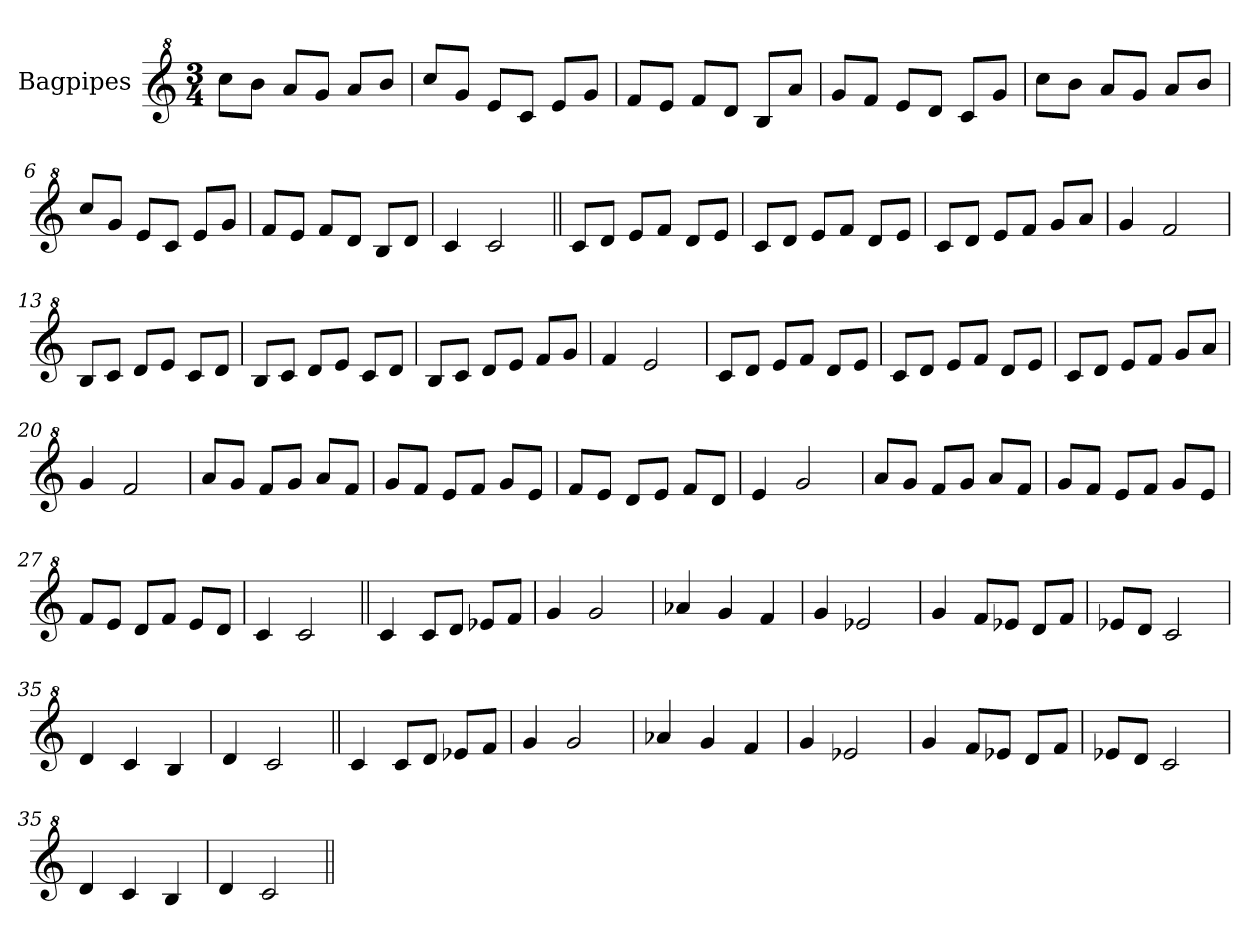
**kern
*part1
*staff1
*I"Bagpipes
*I'Bag
*clefG^2
*k[]
*M3/4
*MM130
=1
8ccc\L
8bb\J
8aa/L
8gg/J
8aa/L
8bb/J
=2
8ccc/L
8gg/J
8ee/L
8cc/J
8ee/L
8gg/J
=3
8ff/L
8ee/J
8ff/L
8dd/J
8b/L
8aa/J
=4
8gg/L
8ff/J
8ee/L
8dd/J
8cc/L
8gg/J
=5
8ccc\L
8bb\J
8aa/L
8gg/J
8aa/L
8bb/J
=6
8ccc/L
8gg/J
8ee/L
8cc/J
8ee/L
8gg/J
=7
8ff/L
8ee/J
8ff/L
8dd/J
8b/L
8dd/J
=8
4cc/
2cc/
!!LO:LB:g=z
=9||
8cc/L
8dd/J
8ee/L
8ff/J
8dd/L
8ee/J
=10
8cc/L
8dd/J
8ee/L
8ff/J
8dd/L
8ee/J
=11
8cc/L
8dd/J
8ee/L
8ff/J
8gg/L
8aa/J
=12
4gg/
2ff/
=13
8b/L
8cc/J
8dd/L
8ee/J
8cc/L
8dd/J
=14
8b/L
8cc/J
8dd/L
8ee/J
8cc/L
8dd/J
=15
8b/L
8cc/J
8dd/L
8ee/J
8ff/L
8gg/J
=16
4ff/
2ee/
!!LO:LB:g=z
=17
8cc/L
8dd/J
8ee/L
8ff/J
8dd/L
8ee/J
=18
8cc/L
8dd/J
8ee/L
8ff/J
8dd/L
8ee/J
=19
8cc/L
8dd/J
8ee/L
8ff/J
8gg/L
8aa/J
=20
4gg/
2ff/
=21
8aa/L
8gg/J
8ff/L
8gg/J
8aa/L
8ff/J
=22
8gg/L
8ff/J
8ee/L
8ff/J
8gg/L
8ee/J
=23
8ff/L
8ee/J
8dd/L
8ee/J
8ff/L
8dd/J
=24
4ee/
2gg/
!!LO:LB:g=z
=25
8aa/L
8gg/J
8ff/L
8gg/J
8aa/L
8ff/J
=26
8gg/L
8ff/J
8ee/L
8ff/J
8gg/L
8ee/J
=27
8ff/L
8ee/J
8dd/L
8ff/J
8ee/L
8dd/J
=28
4cc/
2cc/
=29||
4cc/
8cc/L
8dd/J
8ee-X/L
8ff/J
=30
4gg/
2gg/
=31
4aa-X/
4gg/
4ff/
=32
4gg/
2ee-X/
=33
4gg/
8ff/L
8ee-X/J
8dd/L
8ff/J
!!LO:LB:g=z
=34
8ee-X/L
8dd/J
2cc/
=35
4dd/
4cc/
4b/
=36
4dd/
2cc/
=29a||
4cc/
8cc/L
8dd/J
8ee-X/L
8ff/J
=30a
4gg/
2gg/
=31a
4aa-X/
4gg/
4ff/
=32a
4gg/
2ee-X/
=33a
4gg/
8ff/L
8ee-X/J
8dd/L
8ff/J
!!LO:LB:g=z
=34a
8ee-X/L
8dd/J
2cc/
=35a
4dd/
4cc/
4b/
=36a
4dd/
2cc/
=||
*-
